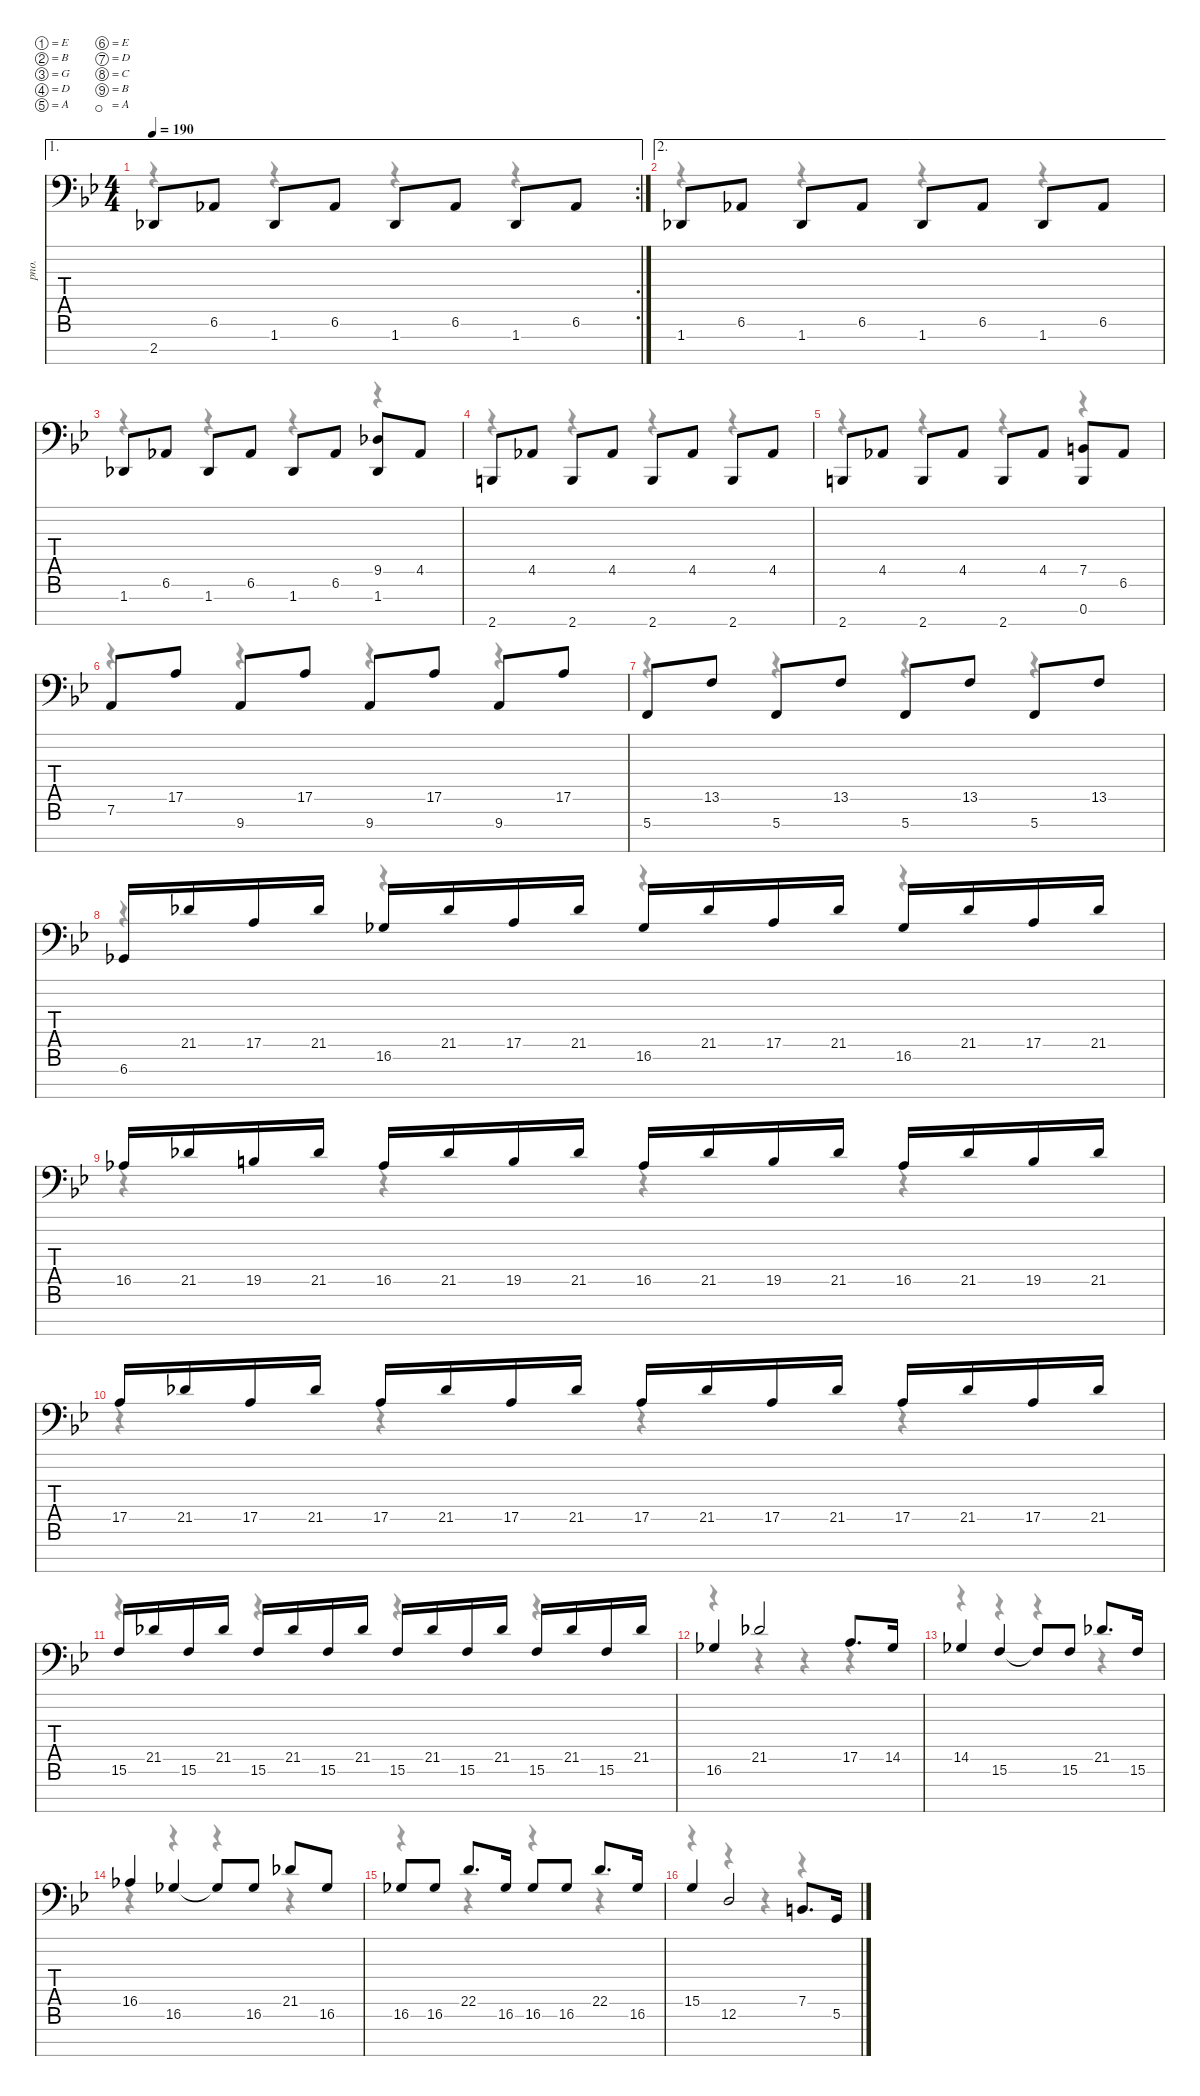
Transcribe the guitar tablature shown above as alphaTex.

\defaultSystemsLayout 4
\hideDynamics
\bracketExtendMode nobrackets
\otherSystemsTrackNameOrientation horizontal
\track ("Left Hand" "pno.") {solo instrument acousticgrandpiano}
\staff {score tabs}
\tuning (E4 B3 G3 D3 A2 E2 D2 C2 B1 A1)
\voice
\ae 1
\rc 2
\ts (4 4)
\tempo 190
\clef f4
\ks bb
2.9{acc b}.8{dy f beam Up} 6.7{acc b}.8{beam Up} 1.8{acc b}.8{beam Up} 6.7{acc b}.8{beam Up} 1.8{acc b}.8{beam Up} 6.7{acc b}.8{beam Up} 1.8{acc b}.8{beam Up} 6.7{acc b}.8{beam Up} |
\ae 2
1.8{acc b}.8{dy fff beam Up} 6.7{acc b}.8{dy f beam Up} 1.8{acc b}.8{beam Up} 6.7{acc b}.8{beam Up} 1.8{acc b}.8{beam Up} 6.7{acc b}.8{beam Up} 1.8{acc b}.8{beam Up} 6.7{acc b}.8{beam Up} |
1.8{acc b}.8{beam Up} 6.7{acc b}.8{beam Up} 1.8{acc b}.8{beam Up} 6.7{acc b}.8{beam Up} 1.8{acc b}.8{beam Up} 6.7{acc b}.8{beam Up} (9.6{acc b} 1.8{acc b}).8{beam Up} 4.6{acc b}.8{beam Up} |
2.10{acc forcenatural}.8{beam Up} 4.6{acc b}.8{beam Up} 2.10{acc forcenatural}.8{beam Up} 4.6{acc b}.8{beam Up} 2.10{acc forcenatural}.8{beam Up} 4.6{acc b}.8{beam Up} 2.10{acc forcenatural}.8{beam Up} 4.6{acc b}.8{beam Up} |
2.10{acc forcenatural}.8{beam Up} 4.6{acc b}.8{beam Up} 2.10{acc forcenatural}.8{beam Up} 4.6{acc b}.8{beam Up} 2.10{acc forcenatural}.8{beam Up} 4.6{acc b}.8{beam Up} (7.6{acc forcenatural} 0.9{acc forcenatural}).8{beam Up} 6.7{acc b}.8{beam Up} |
7.7{acc forcenatural}.8{beam Up} 17.6{acc forcenatural}.8{beam Up} 9.8{acc forcenatural}.8{beam Up} 17.6{acc forcenatural}.8{beam Up} 9.8{acc forcenatural}.8{beam Up} 17.6{acc forcenatural}.8{beam Up} 9.8{acc forcenatural}.8{beam Up} 17.6{acc forcenatural}.8{beam Up} |
5.8{acc forcenatural}.8{beam Up} 13.6{acc forcenatural}.8{beam Up} 5.8{acc forcenatural}.8{beam Up} 13.6{acc forcenatural}.8{beam Up} 5.8{acc forcenatural}.8{beam Up} 13.6{acc forcenatural}.8{beam Up} 5.8{acc forcenatural}.8{beam Up} 13.6{acc forcenatural}.8{beam Up} |
6.8{acc b}.16{beam Up} 21.6{acc b}.16{beam Up} 17.6{acc forcenatural}.16{beam Up} 21.6{acc b}.16{beam Up} 16.7{acc b}.16{beam Up} 21.6{acc b}.16{beam Up} 17.6{acc forcenatural}.16{beam Up} 21.6{acc b}.16{beam Up} 16.7{acc b}.16{beam Up} 21.6{acc b}.16{beam Up} 17.6{acc forcenatural}.16{beam Up} 21.6{acc b}.16{beam Up} 16.7{acc b}.16{beam Up} 21.6{acc b}.16{beam Up} 17.6{acc forcenatural}.16{beam Up} 21.6{acc b}.16{beam Up} |
16.6{acc b}.16{beam Up} 21.6{acc b}.16{beam Up} 19.6{acc forcenatural}.16{beam Up} 21.6{acc b}.16{beam Up} 16.6{acc b}.16{beam Up} 21.6{acc b}.16{beam Up} 19.6{acc forcenatural}.16{beam Up} 21.6{acc b}.16{beam Up} 16.6{acc b}.16{beam Up} 21.6{acc b}.16{beam Up} 19.6{acc forcenatural}.16{beam Up} 21.6{acc b}.16{beam Up} 16.6{acc b}.16{beam Up} 21.6{acc b}.16{beam Up} 19.6{acc forcenatural}.16{beam Up} 21.6{acc b}.16{beam Up} |
17.6{acc forcenatural}.16{beam Up} 21.6{acc b}.16{beam Up} 17.6{acc forcenatural}.16{beam Up} 21.6{acc b}.16{beam Up} 17.6{acc forcenatural}.16{beam Up} 21.6{acc b}.16{beam Up} 17.6{acc forcenatural}.16{beam Up} 21.6{acc b}.16{beam Up} 17.6{acc forcenatural}.16{beam Up} 21.6{acc b}.16{beam Up} 17.6{acc forcenatural}.16{beam Up} 21.6{acc b}.16{beam Up} 17.6{acc forcenatural}.16{beam Up} 21.6{acc b}.16{beam Up} 17.6{acc forcenatural}.16{beam Up} 21.6{acc b}.16{beam Up} |
15.7{acc forcenatural}.16{beam Up} 21.6{acc b}.16{beam Up} 15.7{acc forcenatural}.16{beam Up} 21.6{acc b}.16{beam Up} 15.7{acc forcenatural}.16{beam Up} 21.6{acc b}.16{beam Up} 15.7{acc forcenatural}.16{beam Up} 21.6{acc b}.16{beam Up} 15.7{acc forcenatural}.16{beam Up} 21.6{acc b}.16{beam Up} 15.7{acc forcenatural}.16{beam Up} 21.6{acc b}.16{beam Up} 15.7{acc forcenatural}.16{beam Up} 21.6{acc b}.16{beam Up} 15.7{acc forcenatural}.16{beam Up} 21.6{acc b}.16{beam Up} |
16.7{acc b}.4{beam Up} 21.6{acc b}.2{beam Up} 17.6{acc forcenatural}.8{d beam Up} 14.6{acc b}.16{beam Up} |
14.6{acc b}.4{beam Up} 15.7{acc forcenatural}.4{beam Up} 15.7{t acc forcenatural}.8{beam Up} 15.7{acc forcenatural}.8{beam Up} 21.6{acc b}.8{d beam Up} 15.7{acc forcenatural}.16{beam Up} |
16.6{acc b}.4{beam Up} 16.7{acc b}.4{beam Up} 16.7{t acc b}.8{beam Up} 16.7{acc b}.8{beam Up} 21.6{acc b}.8{beam Up} 16.7{acc b}.8{beam Up} |
16.7{acc b}.8{beam Up} 16.7{acc b}.8{beam Up} 22.6{acc forcenatural}.8{d beam Up} 16.7{acc b}.16{beam Up} 16.7{acc b}.8{beam Up} 16.7{acc b}.8{beam Up} 22.6{acc forcenatural}.8{d beam Up} 16.7{acc b}.16{beam Up} |
15.6{acc forcenatural}.4{beam Up} 12.7{acc forcenatural}.2{beam Up} 7.6{acc forcenatural}.8{d beam Up} 5.7{acc forcenatural}.16{beam Up}
\voice
\clef f4
\ottava regular
\simile none
\ks bb
r.4{dy mf beam Down} r.4{beam Down} r.4{beam Down} r.4{beam Down} |
r.4{beam Down} r.4{beam Down} r.4{beam Down} r.4{beam Down} |
r.4{beam Down} r.4{beam Down} r.4{beam Down} r.4{beam Down} |
r.4{beam Down} r.4{beam Down} r.4{beam Down} r.4{beam Down} |
r.4{beam Down} r.4{beam Down} r.4{beam Down} r.4{beam Down} |
r.4{beam Down} r.4{beam Down} r.4{beam Down} r.4{beam Down} |
r.4{beam Down} r.4{beam Down} r.4{beam Down} r.4{beam Down} |
r.4{beam Down} r.4{beam Down} r.4{beam Down} r.4{beam Down} |
r.4{beam Down} r.4{beam Down} r.4{beam Down} r.4{beam Down} |
r.4{beam Down} r.4{beam Down} r.4{beam Down} r.4{beam Down} |
r.4{beam Down} r.4{beam Down} r.4{beam Down} r.4{beam Down} |
r.4{beam Down} r.4{beam Down} r.4{beam Down} r.4{beam Down} |
r.4{beam Down} r.4{beam Down} r.4{beam Down} r.4{beam Down} |
r.4{beam Down} r.4{beam Down} r.4{beam Down} r.4{beam Down} |
r.4{beam Down} r.4{beam Down} r.4{beam Down} r.4{beam Down} |
r.4{beam Down} r.4{beam Down} r.4{beam Down} r.4{beam Down}
